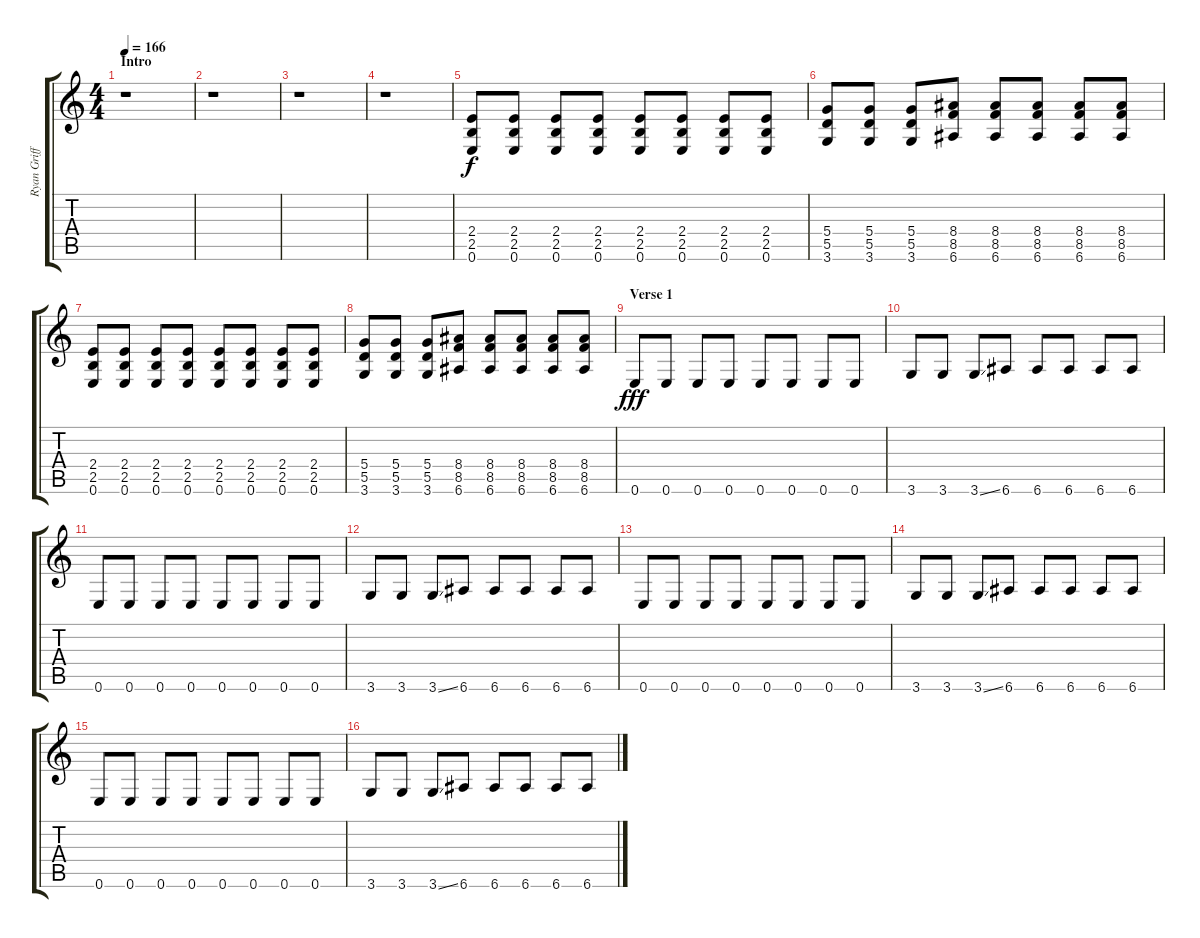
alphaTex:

\track ("Ryan Griffiths" "Ryan Griff") {instrument overdrivenguitar}
\staff {score tabs}
\tuning (E4 B3 G3 D3 A2 E2) {hide}
\ts (4 4)
\section ("" "Intro")
\tempo 166
\clef g2
\ks c
r.1{dy f instrument overdrivenguitar} |
r.1 |
r.1 |
r.1 |
(2.4 2.5 0.6).8{volume 10 balance 0 instrument overdrivenguitar} (2.4 2.5 0.6).8 (2.4 2.5 0.6).8 (2.4 2.5 0.6).8 (2.4 2.5 0.6).8 (2.4 2.5 0.6).8 (2.4 2.5 0.6).8 (2.4 2.5 0.6).8 |
(5.4 5.5 3.6).8 (5.4 5.5 3.6).8 (5.4 5.5 3.6).8 (8.4 8.5 6.6).8 (8.4 8.5 6.6).8 (8.4 8.5 6.6).8 (8.4 8.5 6.6).8 (8.4 8.5 6.6).8 |
(2.4 2.5 0.6).8 (2.4 2.5 0.6).8 (2.4 2.5 0.6).8 (2.4 2.5 0.6).8 (2.4 2.5 0.6).8 (2.4 2.5 0.6).8 (2.4 2.5 0.6).8 (2.4 2.5 0.6).8 |
(5.4 5.5 3.6).8 (5.4 5.5 3.6).8 (5.4 5.5 3.6).8 (8.4 8.5 6.6).8 (8.4 8.5 6.6).8 (8.4 8.5 6.6).8 (8.4 8.5 6.6).8 (8.4 8.5 6.6).8 |
\section ("" "Verse 1 ")
0.6.8{dy fff volume 12 balance 0 instrument acousticguitarsteel} 0.6.8 0.6.8 0.6.8 0.6.8 0.6.8 0.6.8 0.6.8 |
3.6.8 3.6.8 3.6{ss}.8 6.6.8 6.6.8 6.6.8 6.6.8 6.6.8 |
0.6.8 0.6.8 0.6.8 0.6.8 0.6.8 0.6.8 0.6.8 0.6.8 |
3.6.8 3.6.8 3.6{ss}.8 6.6.8 6.6.8 6.6.8 6.6.8 6.6.8 |
0.6.8 0.6.8 0.6.8 0.6.8 0.6.8 0.6.8 0.6.8 0.6.8 |
3.6.8 3.6.8 3.6{ss}.8 6.6.8 6.6.8 6.6.8 6.6.8 6.6.8 |
0.6.8 0.6.8 0.6.8 0.6.8 0.6.8 0.6.8 0.6.8 0.6.8 |
3.6.8 3.6.8 3.6{ss}.8 6.6.8 6.6.8 6.6.8 6.6.8 6.6.8
